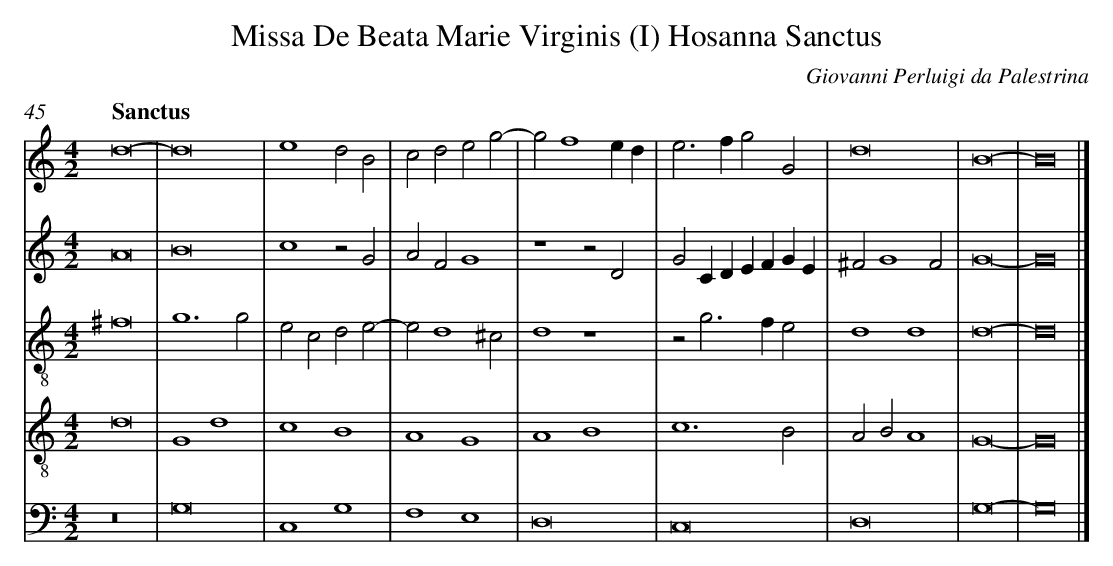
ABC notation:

X:1
T: Missa De Beata Marie Virginis (I) Hosanna Sanctus
C: Giovanni Perluigi da Palestrina
L: 1/4
M: 4/2
Q: "Sanctus"
V: 1 clef=treble
V: 2 clef=treble
V: 3 clef=treble-8
V: 4 clef=treble-8
V: 5 clef=bass
K: C
[V:1] d8- |
[V:2] A8 |
[V:3] ^f8 |
[V:4] d8 |
[V:5] z8 |
[V:1] d8 |
[V:2] B8 |
[V:3] g6g2 |
[V:4] G4d4 |
[V:5] G,8 |
[V:1] e4d2B2 |
[V:2] c4z2G2 |
[V:3] e2c2d2e2- |
[V:4] c4B4 |
[V:5] C,4G,4 |
[V:1] c2d2e2g2- |
[V:2] A2F2G4 |
[V:3] e2d4^c2 |
[V:4] A4G4 |
[V:5] F,4E,4 |
[V:1] g2f4ed |
[V:2] z4z2D2 |
[V:3] d4z4 |
[V:4] A4B4 |
[V:5] D,8 |
[V:1] e2>f2g2G2 |
[V:2] G2CDEFGE |
[V:3] z2g2>f2e2 |
[V:4] c6B2 |
[V:5] C,8 |
[V:1] d8 |
[V:2] ^F2G4F2 |
[V:3] d4d4 |
[V:4] A2B2A4 |
[V:5] D,8 |
[V:1] B8- |
[V:2] G8- |
[V:3] d8- |
[V:4] G8- |
[V:5] G,8- |
[V:1] B8 |]
[V:2] G8 |]
[V:3] d8 |]
[V:4] G8 |]
[V:5] G,8 |]
